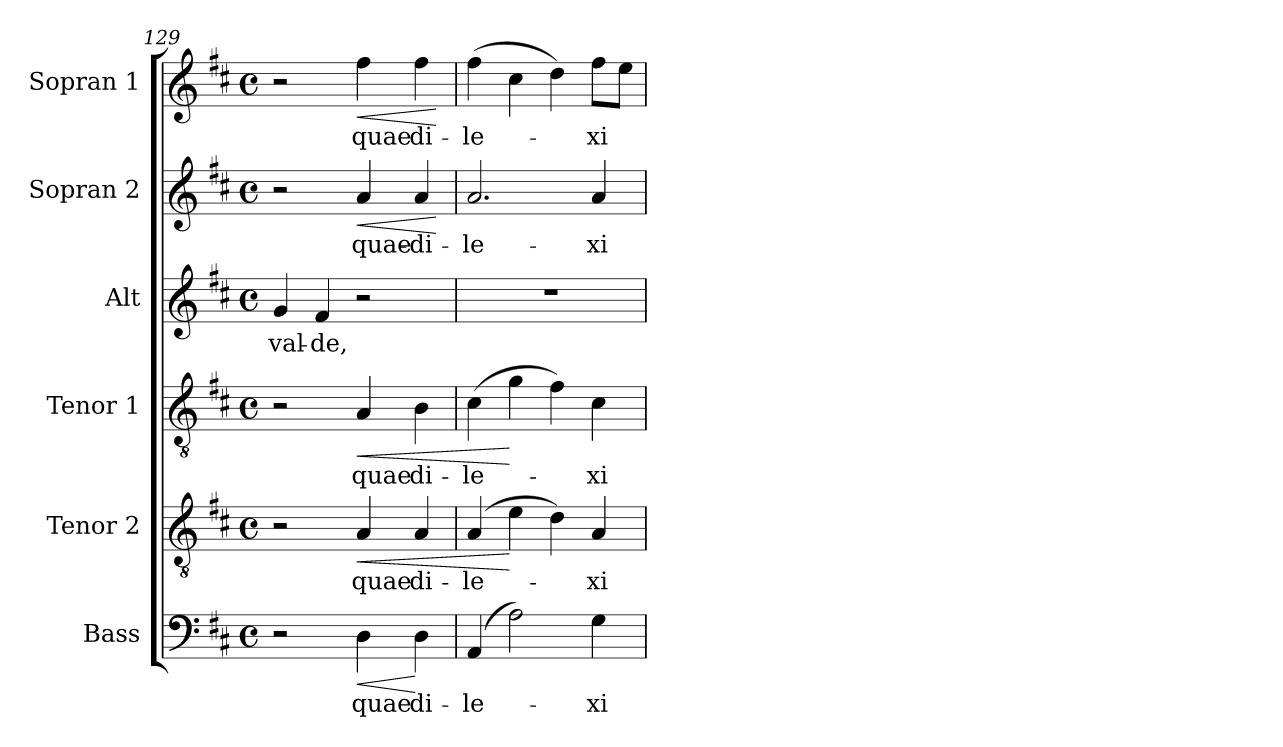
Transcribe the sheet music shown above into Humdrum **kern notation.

**kern	**text	**dynam	**kern	**text	**dynam	**kern	**text	**dynam	**kern	**text	**kern	**text	**dynam	**kern	**text	**dynam
*part6	*part6	*part6	*part5	*part5	*part5	*part4	*part4	*part4	*part3	*part3	*part2	*part2	*part2	*part1	*part1	*part1
*staff6	*staff6	*staff6	*staff5	*staff5	*staff5	*staff4	*staff4	*staff4	*staff3	*staff3	*staff2	*staff2	*staff2	*staff1	*staff1	*staff1
*I"Bass	*	*	*I"Tenor 2	*	*	*I"Tenor 1	*	*	*I"Alt	*	*I"Sopran 2	*	*	*I"Sopran 1	*	*
*I'B.	*	*	*I'T. 2	*	*	*I'T. 1	*	*	*I'A.	*	*I'S. 2	*	*	*I'S. 1	*	*
*clefF4	*	*	*clefGv2	*	*	*clefGv2	*	*	*clefG2	*	*clefG2	*	*	*clefG2	*	*
*k[f#c#]	*	*	*k[f#c#]	*	*	*k[f#c#]	*	*	*k[f#c#]	*	*k[f#c#]	*	*	*k[f#c#]	*	*
*D:	*	*	*D:	*	*	*D:	*	*	*D:	*	*D:	*	*	*D:	*	*
*M4/4	*	*	*M4/4	*	*	*M4/4	*	*	*M4/4	*	*M4/4	*	*	*M4/4	*	*
*met(c)	*	*	*met(c)	*	*	*met(c)	*	*	*met(c)	*	*met(c)	*	*	*met(c)	*	*
=129	=129	=129	=129	=129	=129	=129	=129	=129	=129	=129	=129	=129	=129	=129	=129	=129
!	!	!	!	!	!	!	!	!	!	!LO:LY:b	!	!	!	!	!	!
2r	.	.	2r	.	.	2r	.	.	4g/	val-	2r	.	.	2r	.	.
!	!	!	!	!	!	!	!	!	!	!LO:LY:b	!	!	!	!	!	!
.	.	.	.	.	.	.	.	.	4f#/	-de,	.	.	.	.	.	.
!	!LO:LY:b	!LO:HP:b	!	!LO:LY:b	!LO:HP:b	!	!LO:LY:b	!LO:HP:b	!	!	!	!LO:LY:b	!LO:HP:b	!	!LO:LY:b	!LO:HP:b
4D\	quae	<	4A/	quae	<	4A/	quae	<	2r	.	4a/	quae-	<	4ff#\	quae	<
!	!LO:LY:b	!	!	!LO:LY:b	!	!	!LO:LY:b	!	!	!	!	!LO:LY:b	!	!	!LO:LY:b	!
4D\	di-	[	4A/	di-	.	4B\	di-	.	.	.	4a/	-di-	.	4ff#\	di-	.
.	.	.	.	.	.	.	.	.	.	.	.	.	[	.	.	[
=130	=130	=130	=130	=130	=130	=130	=130	=130	=130	=130	=130	=130	=130	=130	=130	=130
!	!LO:LY:b	!	!	!LO:LY:b	!	!	!LO:LY:b	!	!	!	!	!LO:LY:b	!	!	!LO:LY:b	!
(4AA/	-le-	.	(4A/	-le-	.	(>4c#\	-le-	.	1r	.	2.a/	-le-	.	(>4ff#\	-le-	.
2A\)	.	.	4e\	.	[	4g\	.	[	.	.	.	.	.	4cc#\	.	.
.	.	.	4d\)	.	.	4f#\)	.	.	.	.	.	.	.	4dd\)	.	.
!	!LO:LY:b	!	!	!LO:LY:b	!	!	!LO:LY:b	!	!	!	!	!LO:LY:b	!	!	!LO:LY:b	!
4G\	-xi	.	4A/	-xi	.	4c#\	-xi	.	.	.	4a/	-xi	.	8ff#\L	-xi	.
.	.	.	.	.	.	.	.	.	.	.	.	.	.	8ee\J	.	.
=	=	=	=	=	=	=	=	=	=	=	=	=	=	=	=	=
*-	*-	*-	*-	*-	*-	*-	*-	*-	*-	*-	*-	*-	*-	*-	*-	*-
